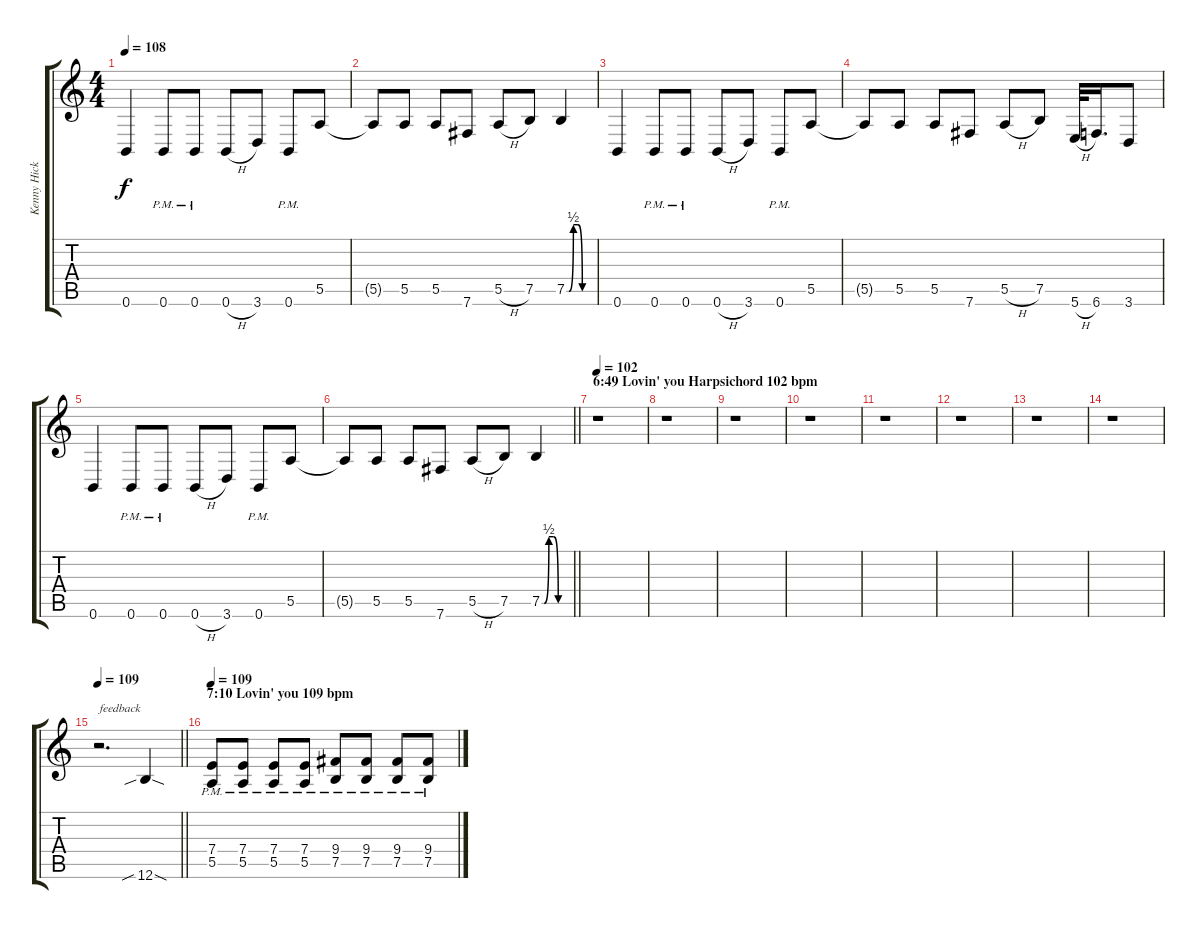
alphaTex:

\track ("Kenny Hickey (Guitar)" "Kenny Hick") {instrument overdrivenguitar}
\staff {score tabs}
\tuning (B3 Gb3 D3 A2 E2 B1) {hide}
\ts (4 4)
\tempo 108
\clef g2
\ks c
0.6.4{dy f} 0.6{pm}.8 0.6{pm}.8 0.6{h}.8 3.6.8 0.6{pm}.8 5.5.8 |
5.5{t}.8 5.5.8 5.5.8 7.6.8 5.5{h}.8 7.5.8 7.5{be (custom 0 0 5 0 15 2 25 2 35 0 45 0 60 0)}.4 |
0.6.4 0.6{pm}.8 0.6{pm}.8 0.6{h}.8 3.6.8 0.6{pm}.8 5.5.8 |
5.5{t}.8 5.5.8 5.5.8 7.6.8 5.5{h}.8 7.5.8 5.6{h}.32 6.6.16{d} 3.6.8 |
0.6.4 0.6{pm}.8 0.6{pm}.8 0.6{h}.8 3.6.8 0.6{pm}.8 5.5.8 |
\barLineRight lightlight
5.5{t}.8 5.5.8 5.5.8 7.6.8 5.5{h}.8 7.5.8 7.5{be (custom 0 0 5 0 15 2 25 2 35 0 45 0 60 0)}.4 |
\section ("" "6:49 Lovin' you Harpsichord 102 bpm")
\tempo 102
r.1 |
r.1 |
r.1 |
r.1 |
r.1 |
r.1 |
r.1 |
r.1 |
\tempo 109
\barLineRight lightlight
r.2{d txt "feedback"} 12.6{sib sod}.4 |
\section ("" "7:10 Lovin' you 109 bpm")
\tempo 109
(7.4{pm} 5.5{pm}).8 (7.4{pm} 5.5{pm}).8 (7.4{pm} 5.5{pm}).8 (7.4{pm} 5.5{pm}).8 (9.4{pm} 7.5{pm}).8 (9.4{pm} 7.5{pm}).8 (9.4{pm} 7.5{pm}).8 (9.4{pm} 7.5{pm}).8
